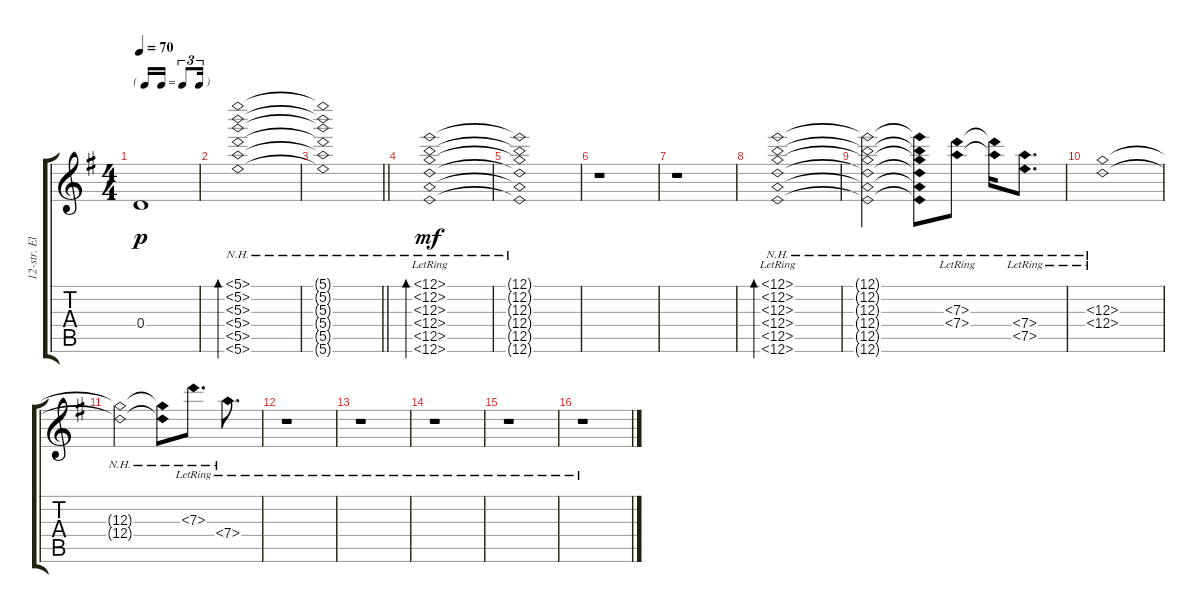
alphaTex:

\track ("12-str. Electric 2" "12-str. El") {instrument electricguitarjazz}
\staff {score tabs}
\tuning (E4 B3 G3 D3 A2 E2) {hide}
\ts (4 4)
\tf triplet16th
\tempo 70
\clef g2
\ks g
0.4.1{dy p} |
(5.1{nh} 5.2{nh} 5.3{nh} 5.4{nh} 5.5{nh} 5.6{nh}).1{bd 30} |
\barLineRight lightlight
(5.1{nh t} 5.2{nh t} 5.3{nh t} 5.4{nh t} 5.5{nh t} 5.6{nh t}).1 |
(12.1{nh lr} 12.2{nh lr} 12.3{nh lr} 12.4{nh lr} 12.5{nh lr} 12.6{nh lr}).1{bd 30 dy mf} |
(12.1{nh t} 12.2{nh t} 12.3{nh t} 12.4{nh t} 12.5{nh t} 12.6{nh t}).1 |
r.1 |
r.1 |
(12.1{nh lr} 12.2{nh lr} 12.3{nh lr} 12.4{nh lr} 12.5{nh lr} 12.6{nh lr}).1{bd 30} |
(12.1{nh t} 12.2{nh t} 12.3{nh t} 12.4{nh t} 12.5{nh t} 12.6{nh t}).2 (12.1{nh t} 12.2{nh t} 12.3{nh t} 12.4{nh t} 12.5{nh t} 12.6{nh t}).8 (7.3{nh lr} 7.4{nh lr}).8 (7.3{nh t} 7.4{nh t}).16 (7.4{nh lr} 7.5{nh lr}).8{d} |
(12.3{nh lr} 12.4{nh lr}).1 |
(12.3{nh t} 12.4{nh t}).2 (12.3{nh t} 12.4{nh t}).8 7.3{nh lr}.8{d} 7.4{nh lr}.8{d} |
r.1 |
r.1 |
r.1 |
r.1 |
r.1
